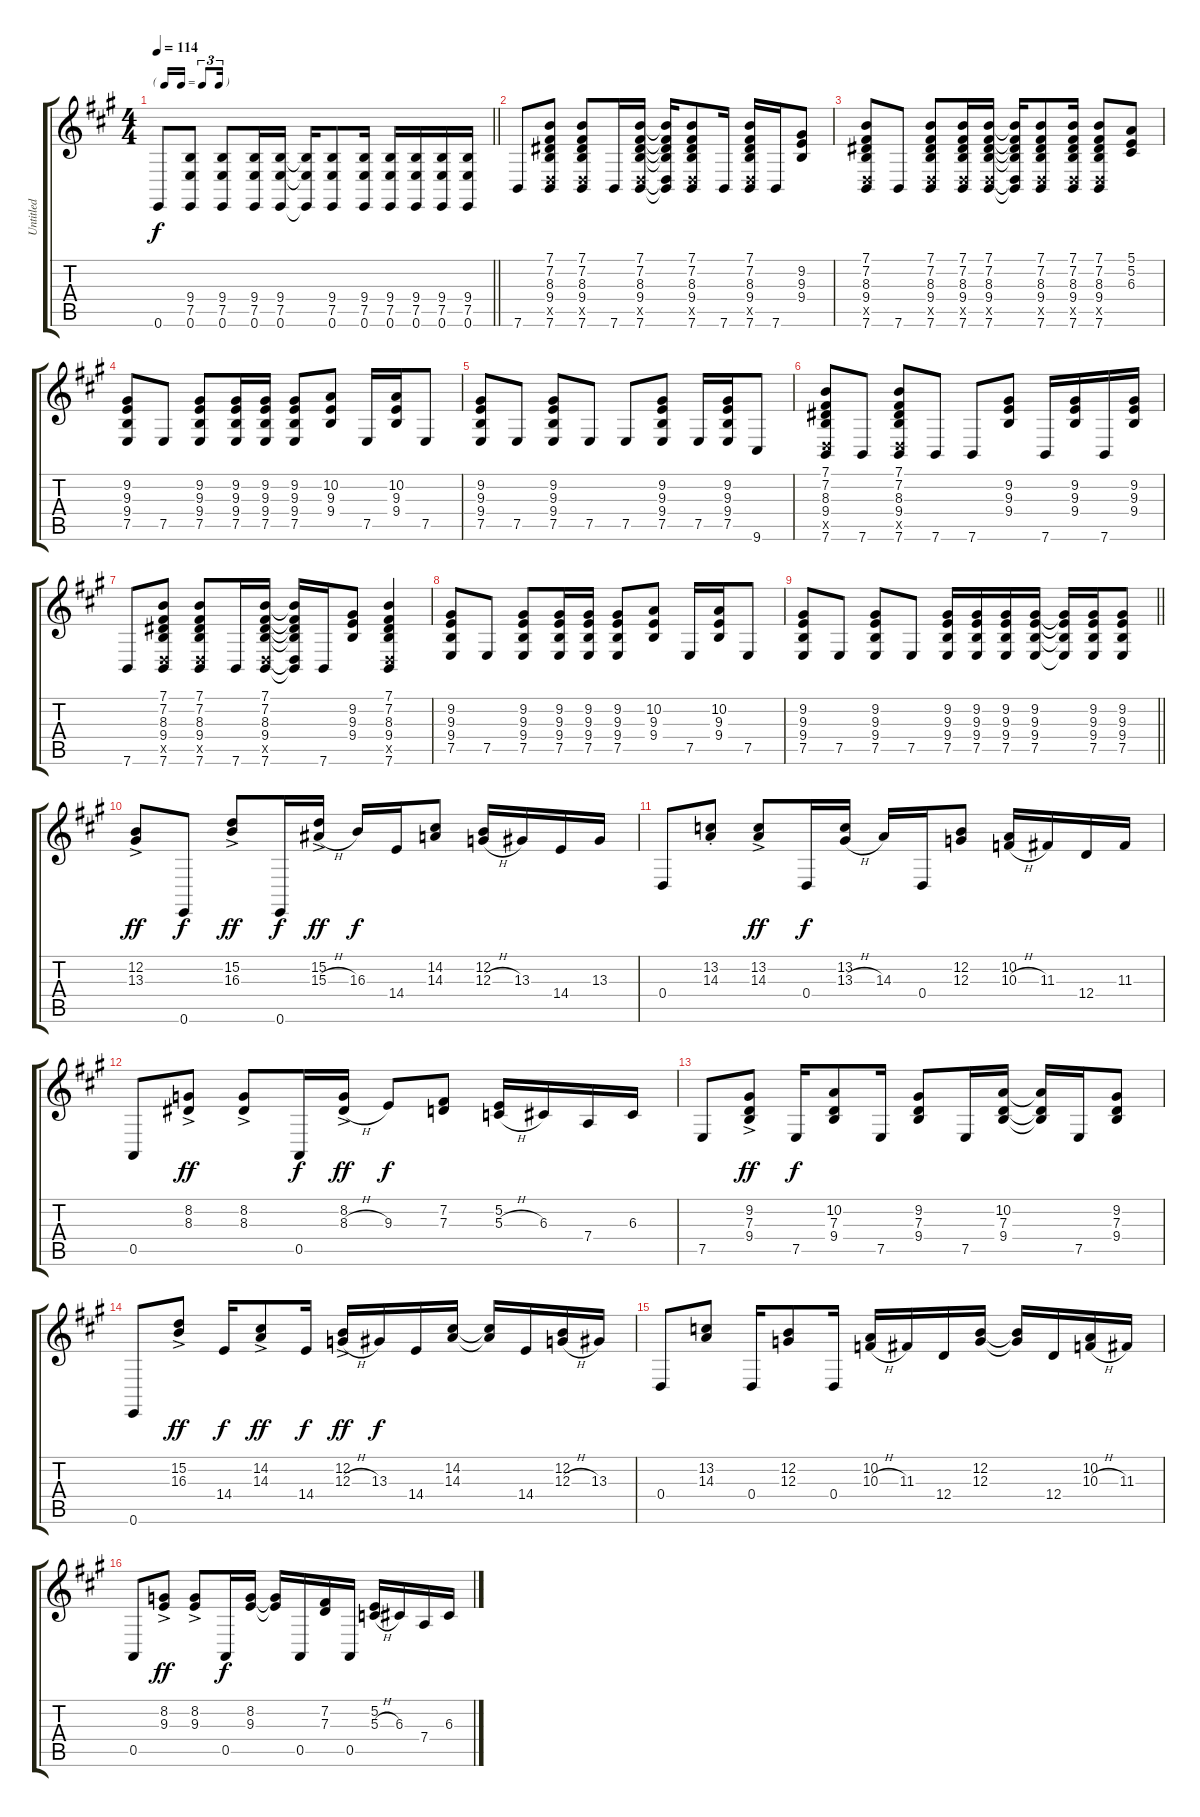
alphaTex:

\track ("Untitled" "Untitled") {instrument electricgrandpiano}
\staff {score tabs}
\tuning (E4 B3 G3 D3 A2 E2) {hide}
\ts (4 4)
\tf triplet16th
\tempo 114
\clef g2
\barLineRight lightlight
\ks a
0.6.8{dy f} (9.4 7.5 0.6).8 (9.4 7.5 0.6).8 (9.4 7.5 0.6).16 (9.4 7.5 0.6).16 (9.4{t} 7.5{t} 0.6{t}).16 (9.4 7.5 0.6).8 (9.4 7.5 0.6).16 (9.4 7.5 0.6).16 (9.4 7.5 0.6).16 (9.4 7.5 0.6).16 (9.4 7.5 0.6).16 |
7.6.8 (7.1 7.2 8.3 9.4 5.5{x} 7.6).8 (7.1 7.2 8.3 9.4 5.5{x} 7.6).8 7.6.16 (7.1 7.2 8.3 9.4 5.5{x} 7.6).16 (7.1{t} 7.2{t} 8.3{t} 9.4{t} 5.5{t} 7.6{t}).16 (7.1 7.2 8.3 9.4 5.5{x} 7.6).8 7.6.16 (7.1 7.2 8.3 9.4 5.5{x} 7.6).16 7.6.16 (9.2 9.3 9.4).8 |
(7.1 7.2 8.3 9.4 5.5{x} 7.6).8 7.6.8 (7.1 7.2 8.3 9.4 5.5{x} 7.6).8 (7.1 7.2 8.3 9.4 5.5{x} 7.6).16 (7.1 7.2 8.3 9.4 5.5{x} 7.6).16 (7.1{t} 7.2{t} 8.3{t} 9.4{t} 5.5{t} 7.6{t}).16 (7.1 7.2 8.3 9.4 5.5{x} 7.6).8 (7.1 7.2 8.3 9.4 5.5{x} 7.6).16 (7.1 7.2 8.3 9.4 5.5{x} 7.6).8 (5.1 5.2 6.3).8 |
(9.2 9.3 9.4 7.5).8 7.5.8 (9.2 9.3 9.4 7.5).8 (9.2 9.3 9.4 7.5).16 (9.2 9.3 9.4 7.5).16 (9.2 9.3 9.4 7.5).8 (10.2 9.3 9.4).8 7.5.16 (10.2 9.3 9.4).16 7.5.8 |
(9.2 9.3 9.4 7.5).8 7.5.8 (9.2 9.3 9.4 7.5).8 7.5.8 7.5.8 (9.2 9.3 9.4 7.5).8 7.5.16 (9.2 9.3 9.4 7.5).16 9.6.8 |
(7.1 7.2 8.3 9.4 5.5{x} 7.6).8 7.6.8 (7.1 7.2 8.3 9.4 5.5{x} 7.6).8 7.6.8 7.6.8 (9.2 9.3 9.4).8 7.6.16 (9.2 9.3 9.4).16 7.6.16 (9.2 9.3 9.4).16 |
7.6.8 (7.1 7.2 8.3 9.4 5.5{x} 7.6).8 (7.1 7.2 8.3 9.4 5.5{x} 7.6).8 7.6.16 (7.1 7.2 8.3 9.4 5.5{x} 7.6).16 (7.1{t} 7.2{t} 8.3{t} 9.4{t} 5.5{t} 7.6{t}).16 7.6.16 (9.2 9.3 9.4).8 (7.1 7.2 8.3 9.4 5.5{x} 7.6).4 |
(9.2 9.3 9.4 7.5).8 7.5.8 (9.2 9.3 9.4 7.5).8 (9.2 9.3 9.4 7.5).16 (9.2 9.3 9.4 7.5).16 (9.2 9.3 9.4 7.5).8 (10.2 9.3 9.4).8 7.5.16 (10.2 9.3 9.4).16 7.5.8 |
\barLineRight lightlight
(9.2 9.3 9.4 7.5).8 7.5.8 (9.2 9.3 9.4 7.5).8 7.5.8 (9.2 9.3 9.4 7.5).16 (9.2 9.3 9.4 7.5).16 (9.2 9.3 9.4 7.5).16 (9.2 9.3 9.4 7.5).16 (9.2{t} 9.3{t} 9.4{t} 7.5{t}).16 (9.2 9.3 9.4 7.5).16 (9.2 9.3 9.4 7.5).8 |
(12.2{ac} 13.3{ac}).8{dy ff} 0.6.8{dy f} (15.2{ac} 16.3{ac}).8{dy ff} 0.6.16{dy f} (15.2{ac} 15.3{h ac}).16{dy ff} 16.3.16{dy f} 14.4.16 (14.2 14.3).8 (12.2 12.3{h}).16 13.3.16 14.4.16 13.3.16 |
0.4.8 (13.2{st} 14.3{st}).8 (13.2{ac} 14.3{ac}).8{dy ff} 0.4.16{dy f} (13.2 13.3{h}).16 14.3.16 0.4.16 (12.2 12.3).8 (10.2 10.3{h}).16 11.3.16 12.4.16 11.3.16 |
0.5.8 (8.2{ac} 8.3{ac}).8{dy ff} (8.2{ac} 8.3{ac}).8 0.5.16{dy f} (8.2{ac} 8.3{h ac}).16{dy ff} 9.3.8{dy f} (7.2 7.3).8 (5.2 5.3{h}).16 6.3.16 7.4.16 6.3.16 |
7.5.8 (9.2{ac} 7.3{ac} 9.4{ac}).8{dy ff} 7.5.16{dy f} (10.2 7.3 9.4).8 7.5.16 (9.2 7.3 9.4).8 7.5.16 (10.2 7.3 9.4).16 (10.2{t} 7.3{t} 9.4{t}).16 7.5.16 (9.2 7.3 9.4).8 |
0.6.8 (15.2{ac} 16.3{ac}).8{dy ff} 14.4.16{dy f} (14.2{ac} 14.3{ac}).8{dy ff} 14.4.16{dy f} (12.2{ac} 12.3{h ac}).16{dy ff} 13.3.16{dy f} 14.4.16 (14.2 14.3).16 (14.2{t} 14.3{t}).16 14.4.16 (12.2 12.3{h}).16 13.3.16 |
0.4.8 (13.2 14.3).8 0.4.16 (12.2 12.3).8 0.4.16 (10.2 10.3{h}).16 11.3.16 12.4.16 (12.2 12.3).16 (12.2{t} 12.3{t}).16 12.4.16 (10.2 10.3{h}).16 11.3.16 |
0.5.8 (8.2{ac} 9.3{ac}).8{dy ff} (8.2{ac} 9.3{ac}).8 0.5.16{dy f} (8.2 9.3).16 (8.2{t} 9.3{t}).16 0.5.16 (7.2 7.3).16 0.5.16 (5.2 5.3{h}).16 6.3.16 7.4.16 6.3.16
